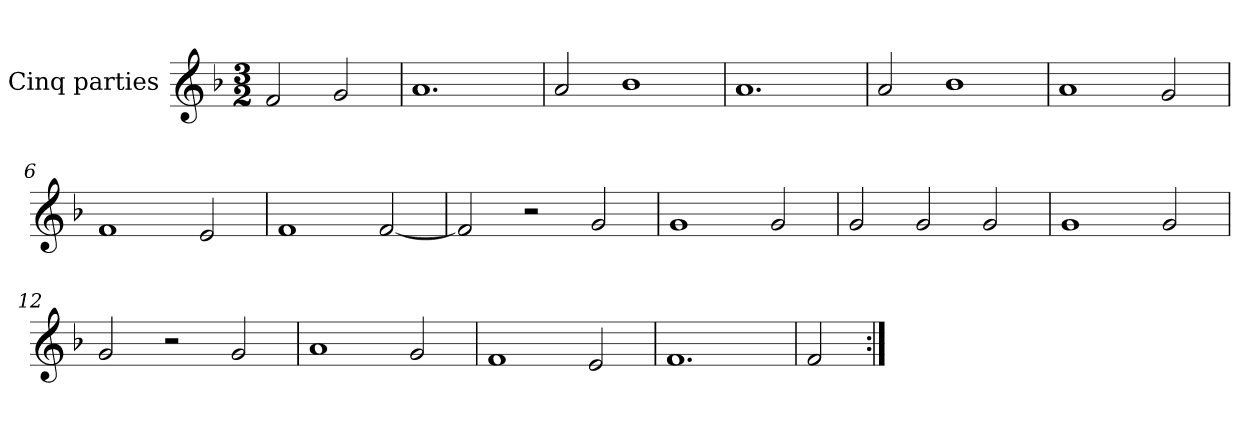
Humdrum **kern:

**kern
*part1
*staff1
*I"Cinq parties
*clefG2
*k[b-]
*M3/2
*MM180
=
2f/
2g/
=1
1.a
=2
2a/
1b-
=3
1.a
=4
2a/
1b-
=5
1a
2g/
=6
1f
2e/
=7
1f
[2f/
=8
2f/]
2r
2g/
=9
1g
2g/
=10
2g/
2g/
2g/
=11
1g
2g/
=12
2g/
2r
2g/
=13
1a
2g/
=14
1f
2e/
=15
1.f
=16
2f/
=:|!
*-
